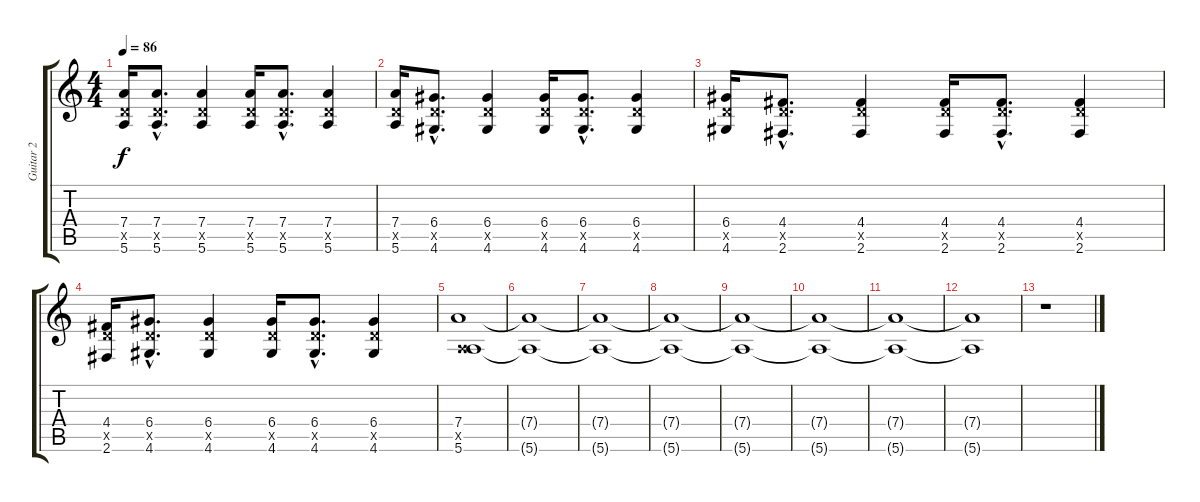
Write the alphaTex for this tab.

\track ("Guitar 2" "Guitar 2") {instrument overdrivenguitar}
\staff {score tabs}
\tuning (E4 B3 G3 D3 A2 E2) {hide}
\ts (4 4)
\tempo 86
\clef g2
\ks c
(7.4 5.5{x} 5.6).16{dy f} (7.4{hac} 5.5{hac x} 5.6{hac}).8{d} (7.4 5.5{x} 5.6).4 (7.4 5.5{x} 5.6).16 (7.4{hac} 5.5{hac x} 5.6{hac}).8{d} (7.4 5.5{x} 5.6).4 |
(7.4 5.5{x} 5.6).16 (6.4{hac} 5.5{hac x} 4.6{hac}).8{d} (6.4 5.5{x} 4.6).4 (6.4 5.5{x} 4.6).16 (6.4{hac} 5.5{hac x} 4.6{hac}).8{d} (6.4 5.5{x} 4.6).4 |
(6.4 5.5{x} 4.6).16 (4.4{hac} 5.5{hac x} 2.6{hac}).8{d} (4.4 5.5{x} 2.6).4 (4.4 5.5{x} 2.6).16 (4.4{hac} 5.5{hac x} 2.6{hac}).8{d} (4.4 5.5{x} 2.6).4 |
(4.4 5.5{x} 2.6).16 (6.4{hac} 5.5{hac x} 4.6{hac}).8{d} (6.4 5.5{x} 4.6).4 (6.4 5.5{x} 4.6).16 (6.4{hac} 5.5{hac x} 4.6{hac}).8{d} (6.4 5.5{x} 4.6).4 |
(7.4 0.5{x} 5.6).1 |
(7.4{t} 5.6{t}).1 |
(7.4{t} 5.6{t}).1 |
(7.4{t} 5.6{t}).1 |
(7.4{t} 5.6{t}).1 |
(7.4{t} 5.6{t}).1 |
(7.4{t} 5.6{t}).1 |
(7.4{t} 5.6{t}).1 |
r.1
